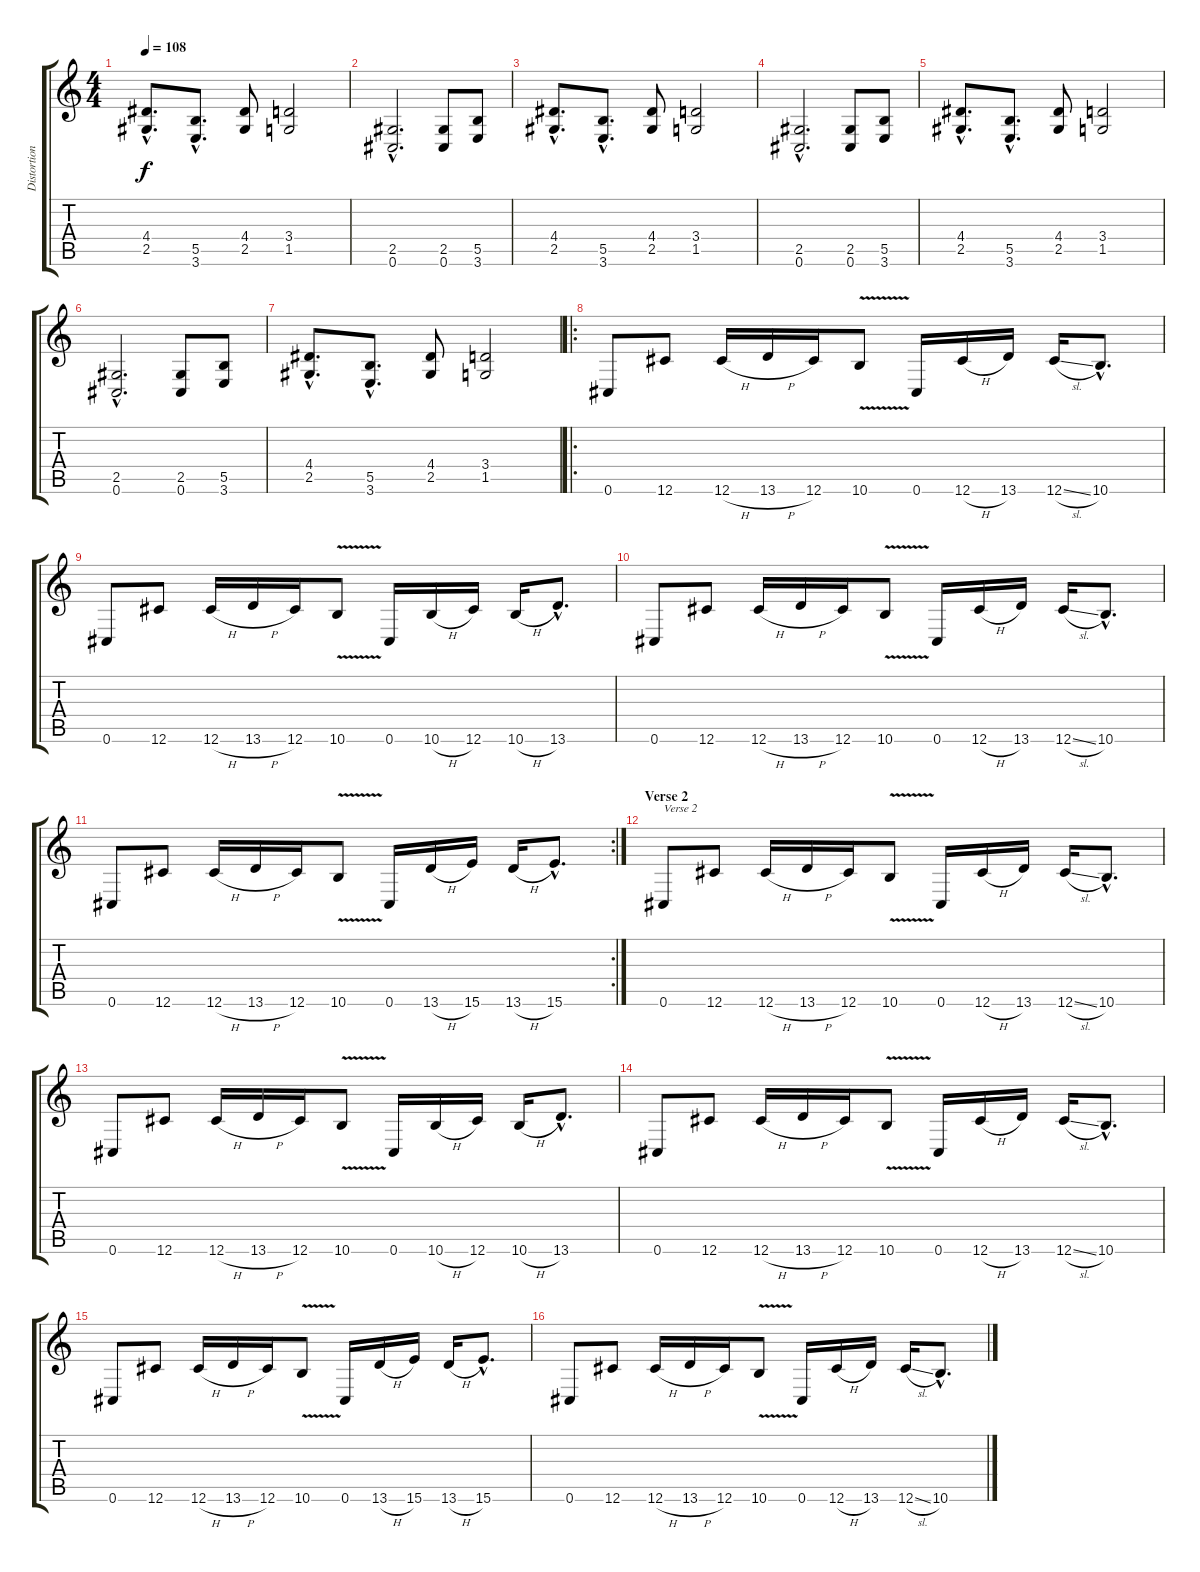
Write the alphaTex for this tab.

\track ("Distortion Guitar 1" "Distortion") {instrument distortionguitar}
\staff {score tabs}
\tuning (Db4 Ab3 E3 B2 Gb2 Db2) {hide}
\ts (4 4)
\tempo 108
\clef g2
\ks c
(4.4{hac} 2.5{hac}).8{d dy f} (5.5{hac} 3.6{hac}).8{d} (4.4 2.5).8 (3.4 1.5).2 |
(2.5{hac} 0.6{hac}).2{d} (2.5 0.6).8 (5.5 3.6).8 |
(4.4{hac} 2.5{hac}).8{d} (5.5{hac} 3.6{hac}).8{d} (4.4 2.5).8 (3.4 1.5).2 |
(2.5{hac} 0.6{hac}).2{d} (2.5 0.6).8 (5.5 3.6).8 |
(4.4{hac} 2.5{hac}).8{d} (5.5{hac} 3.6{hac}).8{d} (4.4 2.5).8 (3.4 1.5).2 |
(2.5{hac} 0.6{hac}).2{d} (2.5 0.6).8 (5.5 3.6).8 |
(4.4{hac} 2.5{hac}).8{d} (5.5{hac} 3.6{hac}).8{d} (4.4 2.5).8 (3.4 1.5).2 |
\ro
0.6.8 12.6.8 12.6{h}.16 13.6{h}.16 12.6.16 10.6{v}.8 0.6.16 12.6{h}.16 13.6.16 12.6{sl}.16 10.6{hac}.8{d} |
0.6.8 12.6.8 12.6{h}.16 13.6{h}.16 12.6.16 10.6{v}.8 0.6.16 10.6{h}.16 12.6.16 10.6{h}.16 13.6{hac}.8{d} |
0.6.8 12.6.8 12.6{h}.16 13.6{h}.16 12.6.16 10.6{v}.8 0.6.16 12.6{h}.16 13.6.16 12.6{sl}.16 10.6{hac}.8{d} |
\rc 2
0.6.8 12.6.8 12.6{h}.16 13.6{h}.16 12.6.16 10.6{v}.8 0.6.16 13.6{h}.16 15.6.16 13.6{h}.16 15.6{hac}.8{d} |
\section ("" "Verse 2")
0.6.8{txt "Verse 2"} 12.6.8 12.6{h}.16 13.6{h}.16 12.6.16 10.6{v}.8 0.6.16 12.6{h}.16 13.6.16 12.6{sl}.16 10.6{hac}.8{d} |
0.6.8 12.6.8 12.6{h}.16 13.6{h}.16 12.6.16 10.6{v}.8 0.6.16 10.6{h}.16 12.6.16 10.6{h}.16 13.6{hac}.8{d} |
0.6.8 12.6.8 12.6{h}.16 13.6{h}.16 12.6.16 10.6{v}.8 0.6.16 12.6{h}.16 13.6.16 12.6{sl}.16 10.6{hac}.8{d} |
0.6.8 12.6.8 12.6{h}.16 13.6{h}.16 12.6.16 10.6{v}.8 0.6.16 13.6{h}.16 15.6.16 13.6{h}.16 15.6{hac}.8{d} |
0.6.8 12.6.8 12.6{h}.16 13.6{h}.16 12.6.16 10.6{v}.8 0.6.16 12.6{h}.16 13.6.16 12.6{sl}.16 10.6{hac}.8{d}
